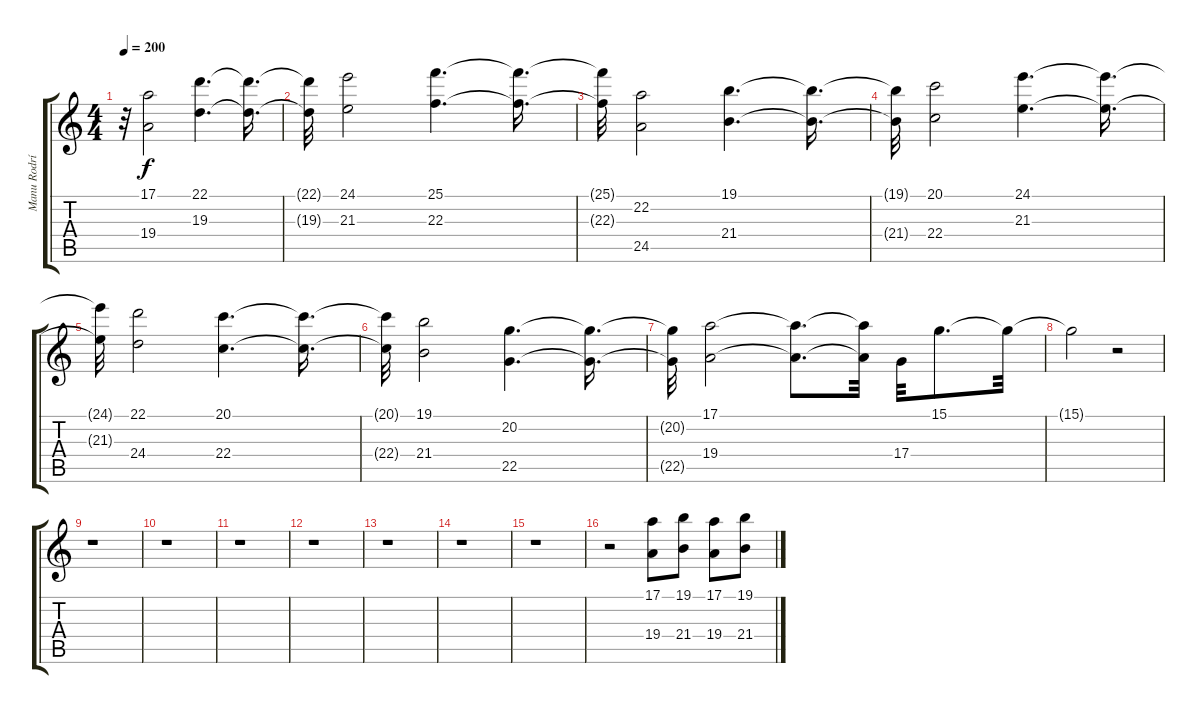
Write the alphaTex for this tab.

\track ("Manu Rodríguez" "Manu Rodrí") {instrument stringensemble1}
\staff {score tabs}
\tuning (E4 B3 G3 D3 A2 E2) {hide}
\ts (4 4)
\tempo 200
\clef g2
\ks c
r.32{dy f} (17.1 19.4).2 (22.1 19.3).4{d} (22.1{t} 19.3{t}).16{d} |
(22.1{t} 19.3{t}).32 (24.1 21.3).2 (25.1 22.3).4{d} (25.1{t} 22.3{t}).16{d} |
(25.1{t} 22.3{t}).32 (22.2 24.5).2 (19.1 21.4).4{d} (19.1{t} 21.4{t}).16{d} |
(19.1{t} 21.4{t}).32 (20.1 22.4).2 (24.1 21.3).4{d} (24.1{t} 21.3{t}).16{d} |
(24.1{t} 21.3{t}).32 (22.1 24.4).2 (20.1 22.4).4{d} (20.1{t} 22.4{t}).16{d} |
(20.1{t} 22.4{t}).32 (19.1 21.4).2 (20.2 22.5).4{d} (20.2{t} 22.5{t}).16{d} |
(20.2{t} 22.5{t}).32 (17.1 19.4).2 (17.1{t} 19.4{t}).8{d} (17.1{t} 19.4{t}).32 17.4.32 15.1.8{d} 15.1{t}.32 |
15.1{t}.2 r.2 |
r.1 |
r.1 |
r.1 |
r.1 |
r.1 |
r.1 |
r.1 |
r.2 (17.1 19.4).8 (19.1 21.4).8 (17.1 19.4).8 (19.1 21.4).8
